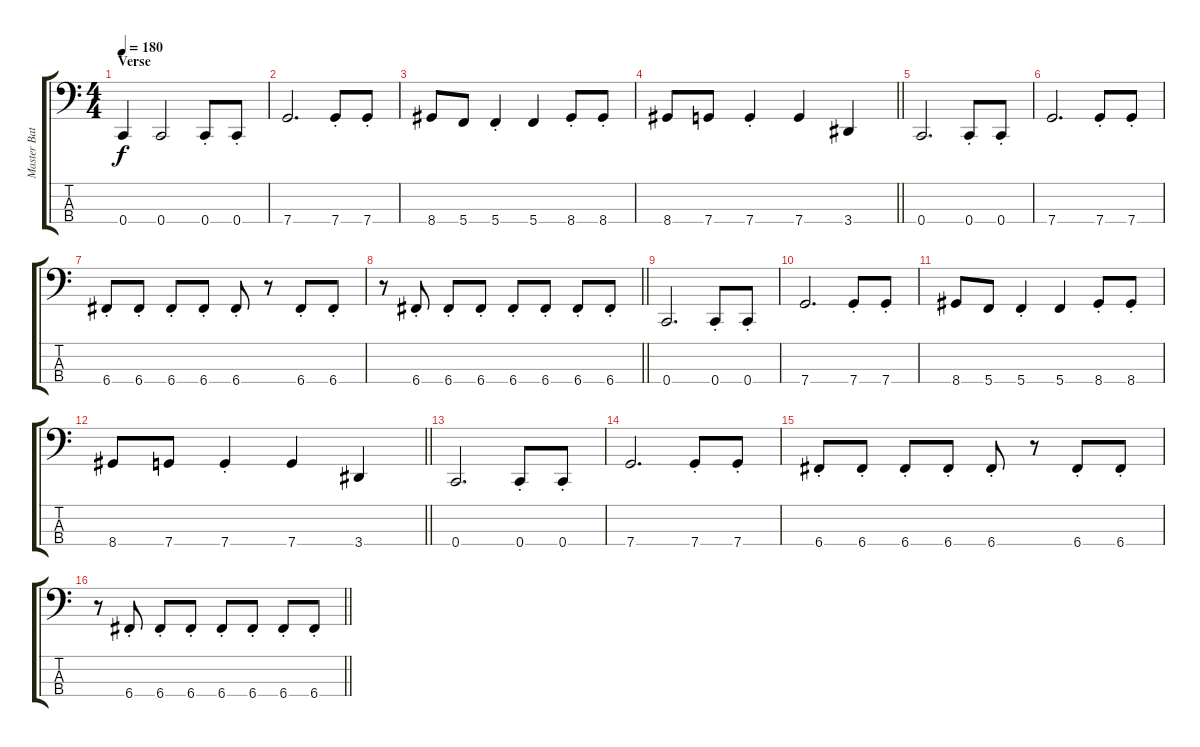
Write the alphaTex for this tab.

\track ("Master Bates" "Master Bat") {instrument electricbassfinger}
\staff {score tabs}
\tuning (F2 C2 G1 C1) {hide}
\ts (4 4)
\section ("" "Verse")
\tempo 180
\clef f4
\ks c
0.4.4{dy f} 0.4.2 0.4{st}.8 0.4{st}.8 |
7.4.2{d} 7.4{st}.8 7.4{st}.8 |
8.4.8 5.4.8 5.4{st}.4 5.4.4 8.4{st}.8 8.4{st}.8 |
\barLineRight lightlight
8.4.8 7.4.8 7.4{st}.4 7.4.4 3.4.4 |
\section ("" "")
0.4.2{d} 0.4{st}.8 0.4{st}.8 |
7.4.2{d} 7.4{st}.8 7.4{st}.8 |
6.4{st}.8 6.4{st}.8 6.4{st}.8 6.4{st}.8 6.4{st}.8 r.8 6.4{st}.8 6.4{st}.8 |
\barLineRight lightlight
r.8 6.4{st}.8 6.4{st}.8 6.4{st}.8 6.4{st}.8 6.4{st}.8 6.4{st}.8 6.4{st}.8 |
\section ("" "")
0.4.2{d} 0.4{st}.8 0.4{st}.8 |
7.4.2{d} 7.4{st}.8 7.4{st}.8 |
8.4.8 5.4.8 5.4{st}.4 5.4.4 8.4{st}.8 8.4{st}.8 |
\barLineRight lightlight
8.4.8 7.4.8 7.4{st}.4 7.4.4 3.4.4 |
\section ("" "")
0.4.2{d} 0.4{st}.8 0.4{st}.8 |
7.4.2{d} 7.4{st}.8 7.4{st}.8 |
6.4{st}.8 6.4{st}.8 6.4{st}.8 6.4{st}.8 6.4{st}.8 r.8 6.4{st}.8 6.4{st}.8 |
\barLineRight lightlight
r.8 6.4{st}.8 6.4{st}.8 6.4{st}.8 6.4{st}.8 6.4{st}.8 6.4{st}.8 6.4{st}.8
